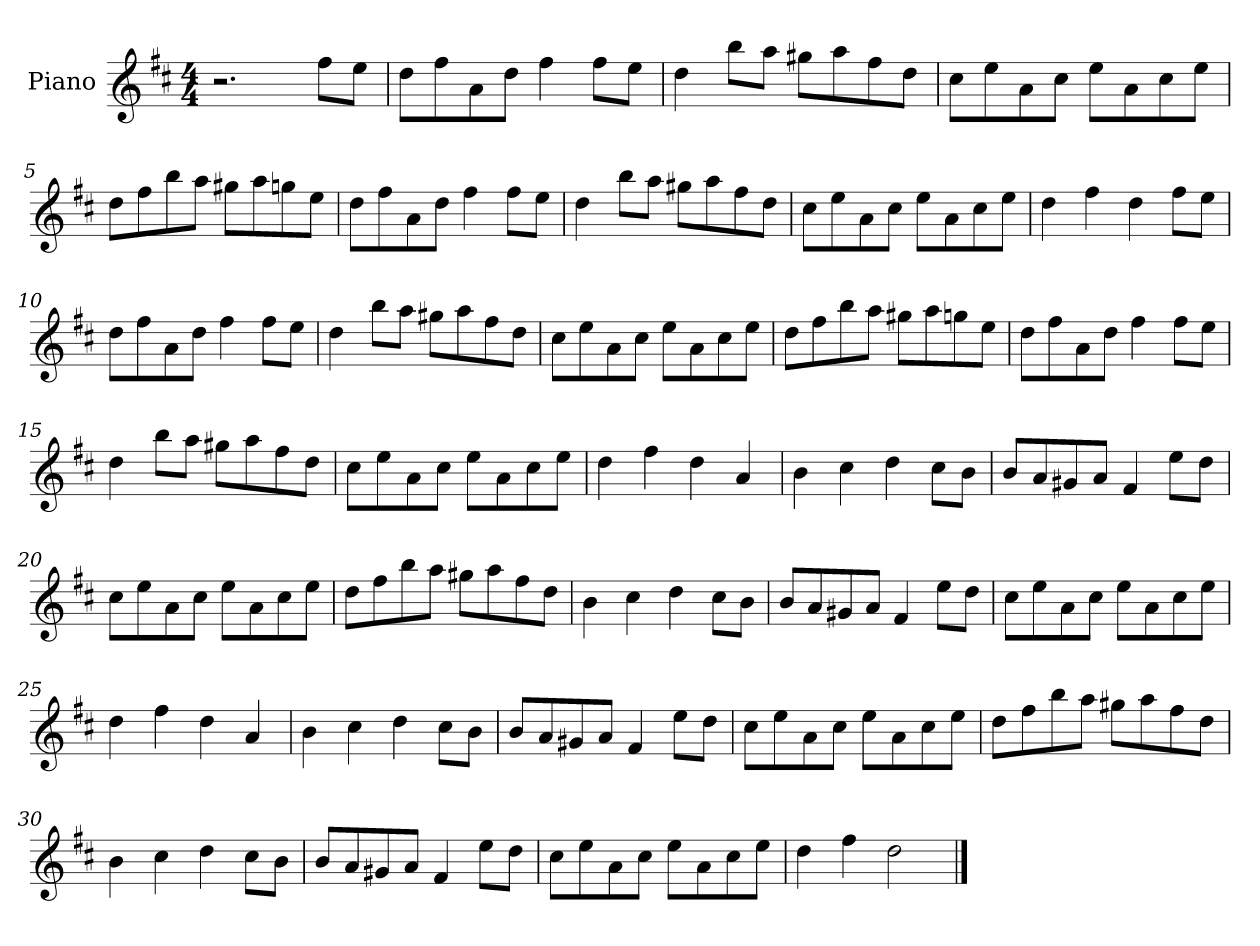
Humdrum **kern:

**kern
*part1
*staff1
*I"Piano
*I'Pno
*clefG2
*k[f#c#]
*M4/4
=1
2.r
8ff#\L
8ee\J
=2
8dd\L
8ff#\
8a\
8dd\J
4ff#\
8ff#\L
8ee\J
=3
4dd\
8bb\L
8aa\J
8gg#X\L
8aa\
8ff#\
8dd\J
=4
8cc#\L
8ee\
8a\
8cc#\J
8ee\L
8a\
8cc#\
8ee\J
=5
8dd\L
8ff#\
8bb\
8aa\J
8gg#X\L
8aa\
8ggn\
8ee\J
=6
8dd\L
8ff#\
8a\
8dd\J
4ff#\
8ff#\L
8ee\J
=7
4dd\
8bb\L
8aa\J
8gg#X\L
8aa\
8ff#\
8dd\J
=8
8cc#\L
8ee\
8a\
8cc#\J
8ee\L
8a\
8cc#\
8ee\J
=9
4dd\
4ff#\
4dd\
8ff#\L
8ee\J
=10
8dd\L
8ff#\
8a\
8dd\J
4ff#\
8ff#\L
8ee\J
=11
4dd\
8bb\L
8aa\J
8gg#X\L
8aa\
8ff#\
8dd\J
=12
8cc#\L
8ee\
8a\
8cc#\J
8ee\L
8a\
8cc#\
8ee\J
=13
8dd\L
8ff#\
8bb\
8aa\J
8gg#X\L
8aa\
8ggn\
8ee\J
=14
8dd\L
8ff#\
8a\
8dd\J
4ff#\
8ff#\L
8ee\J
=15
4dd\
8bb\L
8aa\J
8gg#X\L
8aa\
8ff#\
8dd\J
=16
8cc#\L
8ee\
8a\
8cc#\J
8ee\L
8a\
8cc#\
8ee\J
=17
4dd\
4ff#\
4dd\
4a/
=18
4b\
4cc#\
4dd\
8cc#\L
8b\J
=19
8b/L
8a/
8g#X/
8a/J
4f#/
8ee\L
8dd\J
=20
8cc#\L
8ee\
8a\
8cc#\J
8ee\L
8a\
8cc#\
8ee\J
=21
8dd\L
8ff#\
8bb\
8aa\J
8gg#X\L
8aa\
8ff#\
8dd\J
=22
4b\
4cc#\
4dd\
8cc#\L
8b\J
=23
8b/L
8a/
8g#X/
8a/J
4f#/
8ee\L
8dd\J
=24
8cc#\L
8ee\
8a\
8cc#\J
8ee\L
8a\
8cc#\
8ee\J
=25
4dd\
4ff#\
4dd\
4a/
=26
4b\
4cc#\
4dd\
8cc#\L
8b\J
=27
8b/L
8a/
8g#X/
8a/J
4f#/
8ee\L
8dd\J
=28
8cc#\L
8ee\
8a\
8cc#\J
8ee\L
8a\
8cc#\
8ee\J
=29
8dd\L
8ff#\
8bb\
8aa\J
8gg#X\L
8aa\
8ff#\
8dd\J
=30
4b\
4cc#\
4dd\
8cc#\L
8b\J
=31
8b/L
8a/
8g#X/
8a/J
4f#/
8ee\L
8dd\J
=32
8cc#\L
8ee\
8a\
8cc#\J
8ee\L
8a\
8cc#\
8ee\J
=33
4dd\
4ff#\
2dd\
==
*-
